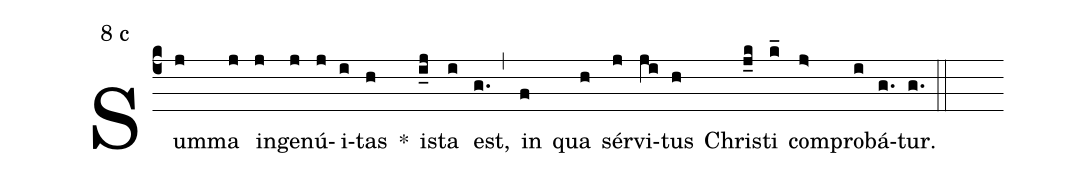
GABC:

mode:8 c;
%%
(c4) Sum(j)ma(j) in(j)ge(j)nú(j)i(i)tas(h) *() is(i_j)ta(i) est,(g.) (,) in(f) qua(h) sér(j)vi(ji)tus(h) Chris(j_k)ti(k_) com(j>)pro(i)bá(g.)tur.(g.) (::)
